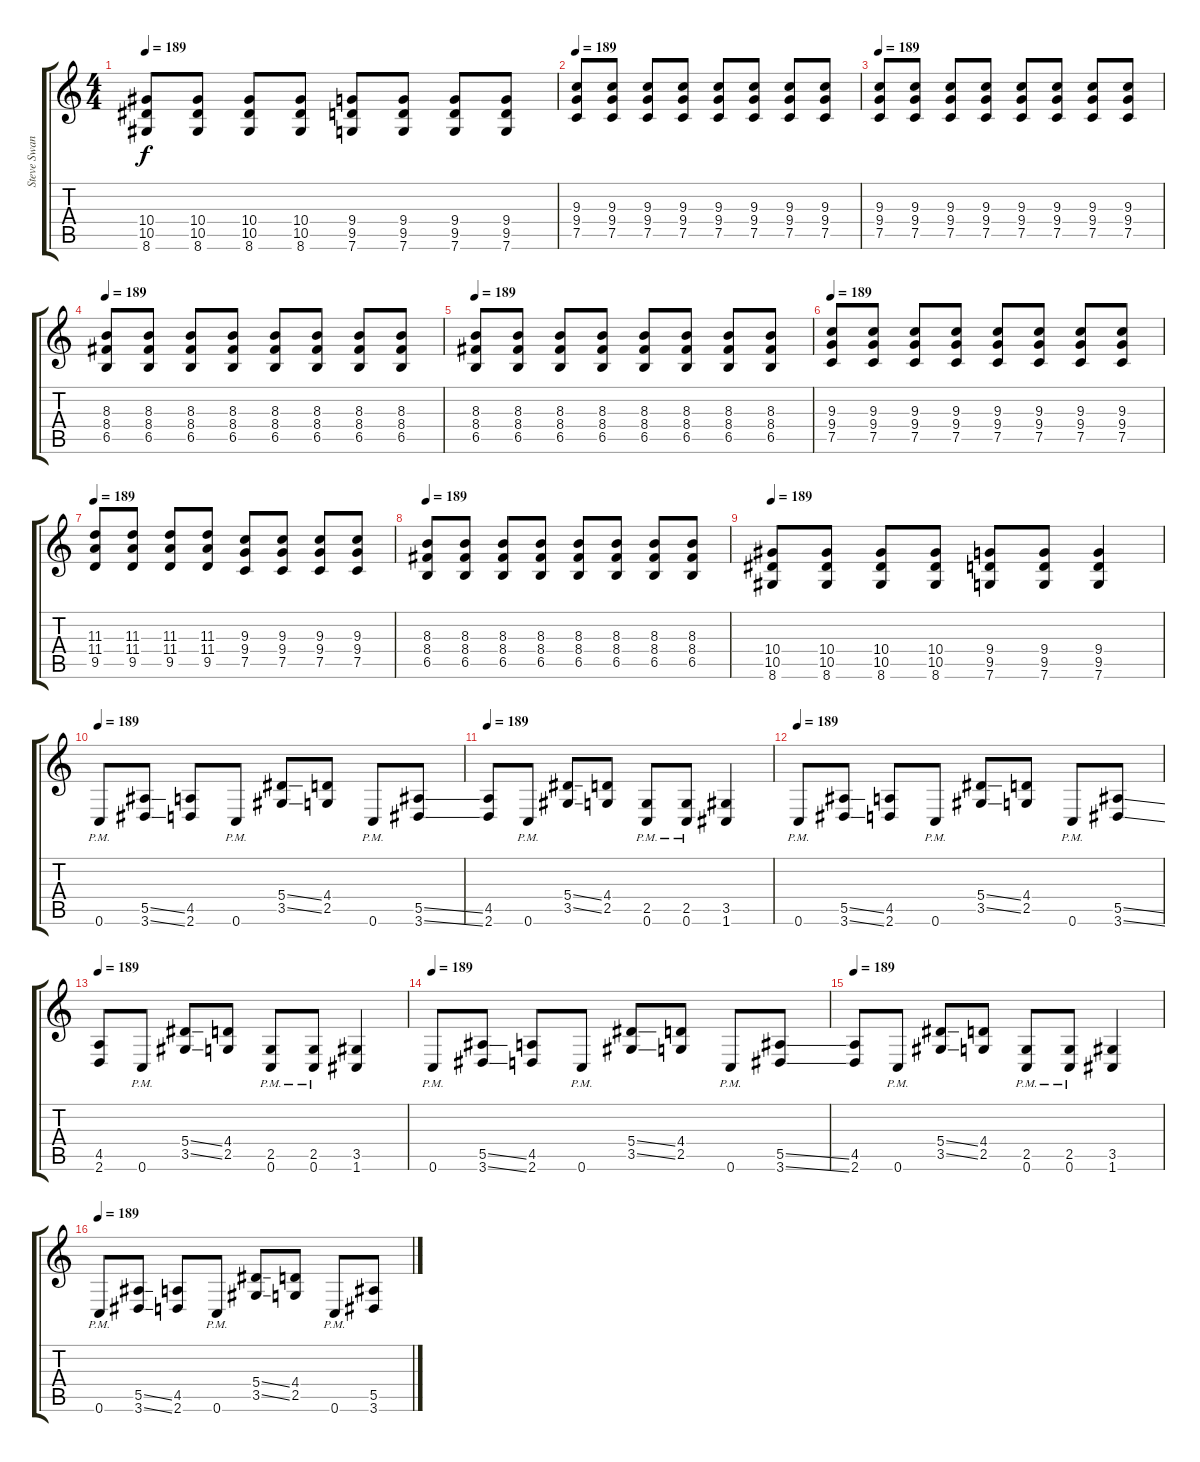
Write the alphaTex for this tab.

\track ("Steve Swanson (Guitar)" "Steve Swan") {instrument distortionguitar}
\staff {score tabs}
\tuning (C4 G3 Eb3 Bb2 F2 C2) {hide}
\ts (4 4)
\tempo 189
\clef g2
\ks c
(10.4 10.5 8.6).8{dy f} (10.4 10.5 8.6).8 (10.4 10.5 8.6).8 (10.4 10.5 8.6).8 (9.4 9.5 7.6).8 (9.4 9.5 7.6).8 (9.4 9.5 7.6).8 (9.4 9.5 7.6).8 |
\tempo 189
(9.3 9.4 7.5).8 (9.3 9.4 7.5).8 (9.3 9.4 7.5).8 (9.3 9.4 7.5).8 (9.3 9.4 7.5).8 (9.3 9.4 7.5).8 (9.3 9.4 7.5).8 (9.3 9.4 7.5).8 |
\tempo 189
(9.3 9.4 7.5).8 (9.3 9.4 7.5).8 (9.3 9.4 7.5).8 (9.3 9.4 7.5).8 (9.3 9.4 7.5).8 (9.3 9.4 7.5).8 (9.3 9.4 7.5).8 (9.3 9.4 7.5).8 |
\tempo 189
(8.3 8.4 6.5).8 (8.3 8.4 6.5).8 (8.3 8.4 6.5).8 (8.3 8.4 6.5).8 (8.3 8.4 6.5).8 (8.3 8.4 6.5).8 (8.3 8.4 6.5).8 (8.3 8.4 6.5).8 |
\tempo 189
(8.3 8.4 6.5).8 (8.3 8.4 6.5).8 (8.3 8.4 6.5).8 (8.3 8.4 6.5).8 (8.3 8.4 6.5).8 (8.3 8.4 6.5).8 (8.3 8.4 6.5).8 (8.3 8.4 6.5).8 |
\tempo 189
(9.3 9.4 7.5).8 (9.3 9.4 7.5).8 (9.3 9.4 7.5).8 (9.3 9.4 7.5).8 (9.3 9.4 7.5).8 (9.3 9.4 7.5).8 (9.3 9.4 7.5).8 (9.3 9.4 7.5).8 |
\tempo 189
(11.3 11.4 9.5).8 (11.3 11.4 9.5).8 (11.3 11.4 9.5).8 (11.3 11.4 9.5).8 (9.3 9.4 7.5).8 (9.3 9.4 7.5).8 (9.3 9.4 7.5).8 (9.3 9.4 7.5).8 |
\tempo 189
(8.3 8.4 6.5).8 (8.3 8.4 6.5).8 (8.3 8.4 6.5).8 (8.3 8.4 6.5).8 (8.3 8.4 6.5).8 (8.3 8.4 6.5).8 (8.3 8.4 6.5).8 (8.3 8.4 6.5).8 |
\tempo 189
(10.4 10.5 8.6).8 (10.4 10.5 8.6).8 (10.4 10.5 8.6).8 (10.4 10.5 8.6).8 (9.4 9.5 7.6).8 (9.4 9.5 7.6).8 (9.4 9.5 7.6).4 |
\tempo 189
0.6{pm}.8 (5.5{ss} 3.6{ss}).8 (4.5 2.6).8 0.6{pm}.8 (5.4{ss} 3.5{ss}).8 (4.4 2.5).8 0.6{pm}.8 (5.5{ss} 3.6{ss}).8 |
\tempo 189
(4.5 2.6).8 0.6{pm}.8 (5.4{ss} 3.5{ss}).8 (4.4 2.5).8 (2.5{pm} 0.6{pm}).8 (2.5{pm} 0.6{pm}).8 (3.5 1.6).4 |
\tempo 189
0.6{pm}.8 (5.5{ss} 3.6{ss}).8 (4.5 2.6).8 0.6{pm}.8 (5.4{ss} 3.5{ss}).8 (4.4 2.5).8 0.6{pm}.8 (5.5{ss} 3.6{ss}).8 |
\tempo 189
(4.5 2.6).8 0.6{pm}.8 (5.4{ss} 3.5{ss}).8 (4.4 2.5).8 (2.5{pm} 0.6{pm}).8 (2.5{pm} 0.6{pm}).8 (3.5 1.6).4 |
\tempo 189
0.6{pm}.8 (5.5{ss} 3.6{ss}).8 (4.5 2.6).8 0.6{pm}.8 (5.4{ss} 3.5{ss}).8 (4.4 2.5).8 0.6{pm}.8 (5.5{ss} 3.6{ss}).8 |
\tempo 189
(4.5 2.6).8 0.6{pm}.8 (5.4{ss} 3.5{ss}).8 (4.4 2.5).8 (2.5{pm} 0.6{pm}).8 (2.5{pm} 0.6{pm}).8 (3.5 1.6).4 |
\tempo 189
0.6{pm}.8 (5.5{ss} 3.6{ss}).8 (4.5 2.6).8 0.6{pm}.8 (5.4{ss} 3.5{ss}).8 (4.4 2.5).8 0.6{pm}.8 (5.5{ss} 3.6{ss}).8
